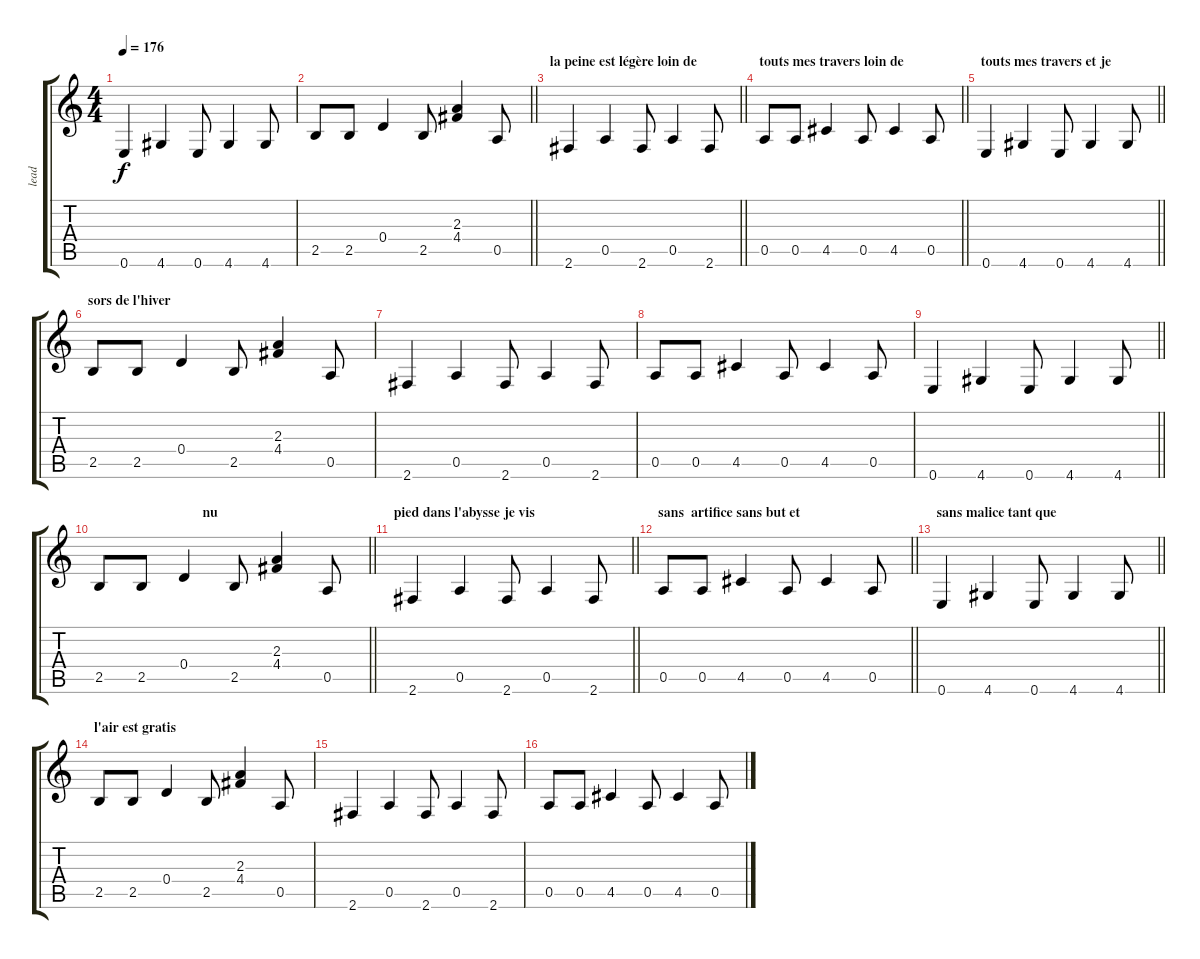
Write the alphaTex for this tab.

\track ("lead" "lead") {instrument electricguitarclean}
\staff {score tabs}
\tuning (E4 B3 G3 D3 A2 E2) {hide}
\ts (4 4)
\tempo 176
\clef g2
\ks c
0.6.4{dy f} 4.6.4 0.6.8 4.6.4 4.6.8 |
\barLineRight lightlight
2.5.8 2.5.8 0.4.4 2.5.8 (2.3 4.4).4 0.5.8 |
\section ("" "la peine est légère loin de ")
\barLineRight lightlight
2.6.4 0.5.4 2.6.8 0.5.4 2.6.8 |
\section ("" "touts mes travers loin de")
\barLineRight lightlight
0.5.8 0.5.8 4.5.4 0.5.8 4.5.4 0.5.8 |
\section ("" "touts mes travers et je")
\barLineRight lightlight
0.6.4 4.6.4 0.6.8 4.6.4 4.6.8 |
\section ("" "sors de l'hiver")
2.5.8 2.5.8 0.4.4 2.5.8 (2.3 4.4).4 0.5.8 |
2.6.4 0.5.4 2.6.8 0.5.4 2.6.8 |
0.5.8 0.5.8 4.5.4 0.5.8 4.5.4 0.5.8 |
\barLineRight lightlight
0.6.4 4.6.4 0.6.8 4.6.4 4.6.8 |
\section ("" "                               nu")
\barLineRight lightlight
2.5.8 2.5.8 0.4.4 2.5.8 (2.3 4.4).4 0.5.8 |
\section ("" "pied dans l'abysse je vis")
\barLineRight lightlight
2.6.4 0.5.4 2.6.8 0.5.4 2.6.8 |
\section ("" "sans  artifice sans but et ")
\barLineRight lightlight
0.5.8 0.5.8 4.5.4 0.5.8 4.5.4 0.5.8 |
\section ("" "sans malice tant que ")
\barLineRight lightlight
0.6.4 4.6.4 0.6.8 4.6.4 4.6.8 |
\section ("" "l'air est gratis")
2.5.8 2.5.8 0.4.4 2.5.8 (2.3 4.4).4 0.5.8 |
2.6.4 0.5.4 2.6.8 0.5.4 2.6.8 |
0.5.8 0.5.8 4.5.4 0.5.8 4.5.4 0.5.8
